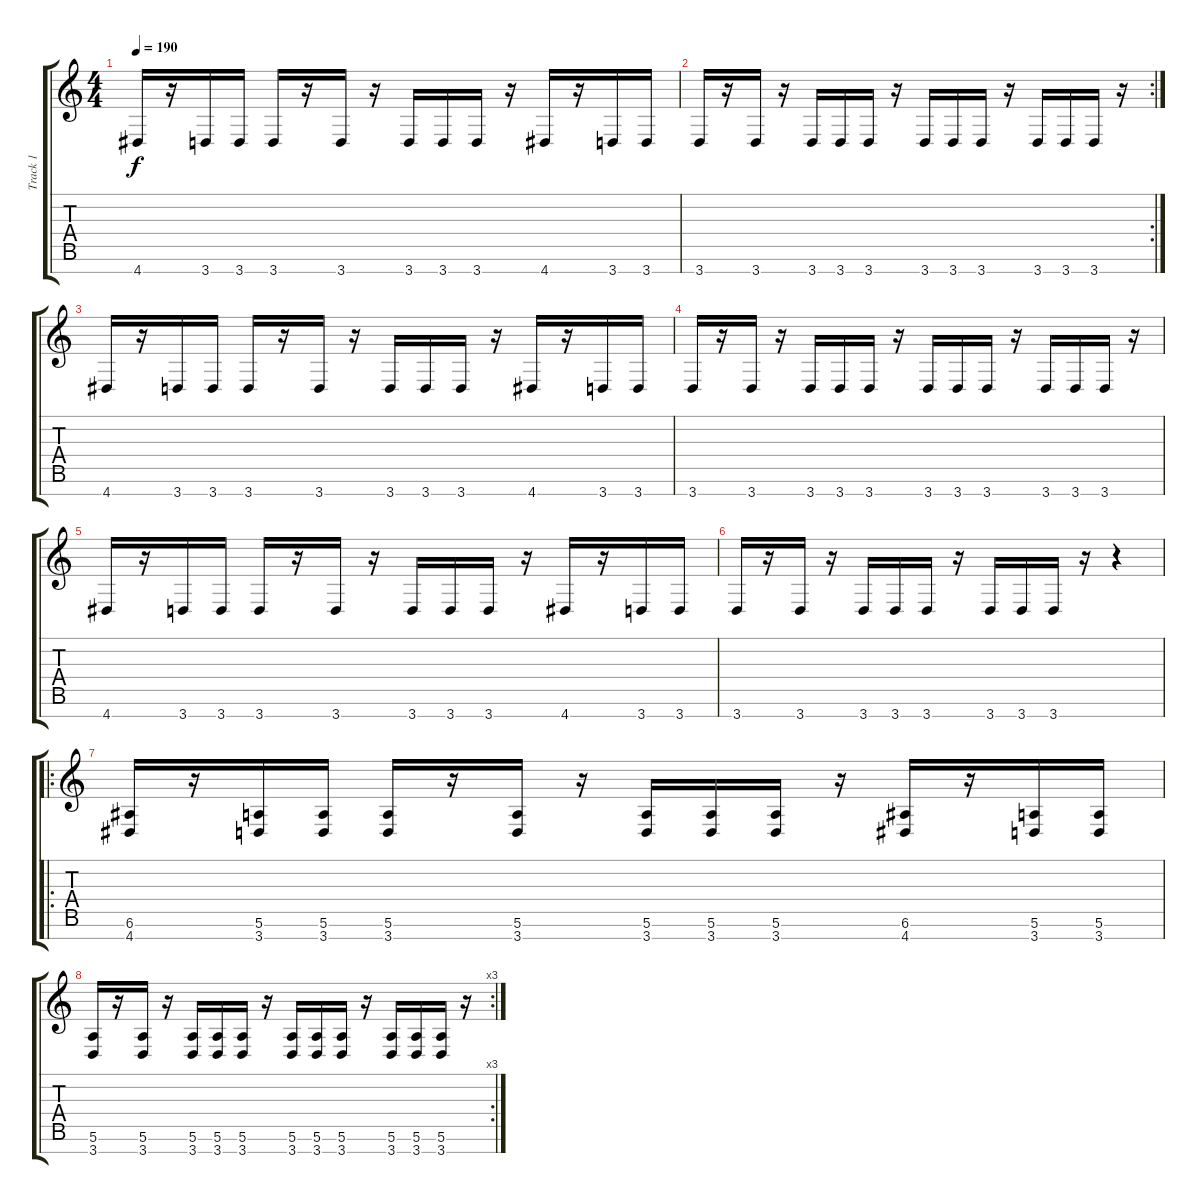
\track ("Track 1" "Track 1") {instrument distortionguitar}
\staff {score tabs}
\tuning (E4 B3 G3 D3 A2 E2 B1) {hide}
\ts (4 4)
\tempo 190
\clef g2
\ks c
4.7.16{dy f instrument distortionguitar} r.16 3.7.16 3.7.16 3.7.16 r.16 3.7.16 r.16 3.7.16 3.7.16 3.7.16 r.16 4.7.16 r.16 3.7.16 3.7.16 |
\rc 2
3.7.16 r.16 3.7.16 r.16 3.7.16 3.7.16 3.7.16 r.16 3.7.16 3.7.16 3.7.16 r.16 3.7.16 3.7.16 3.7.16 r.16 |
4.7.16 r.16 3.7.16 3.7.16 3.7.16 r.16 3.7.16 r.16 3.7.16 3.7.16 3.7.16 r.16 4.7.16 r.16 3.7.16 3.7.16 |
3.7.16 r.16 3.7.16 r.16 3.7.16 3.7.16 3.7.16 r.16 3.7.16 3.7.16 3.7.16 r.16 3.7.16 3.7.16 3.7.16 r.16 |
4.7.16 r.16 3.7.16 3.7.16 3.7.16 r.16 3.7.16 r.16 3.7.16 3.7.16 3.7.16 r.16 4.7.16 r.16 3.7.16 3.7.16 |
3.7.16 r.16 3.7.16 r.16 3.7.16 3.7.16 3.7.16 r.16 3.7.16 3.7.16 3.7.16 r.16 r.4 |
\ro
(6.6 4.7).16 r.16 (5.6 3.7).16 (5.6 3.7).16 (5.6 3.7).16 r.16 (5.6 3.7).16 r.16 (5.6 3.7).16 (5.6 3.7).16 (5.6 3.7).16 r.16 (6.6 4.7).16 r.16 (5.6 3.7).16 (5.6 3.7).16 |
\rc 3
(5.6 3.7).16 r.16 (5.6 3.7).16 r.16 (5.6 3.7).16 (5.6 3.7).16 (5.6 3.7).16 r.16 (5.6 3.7).16 (5.6 3.7).16 (5.6 3.7).16 r.16 (5.6 3.7).16 (5.6 3.7).16 (5.6 3.7).16 r.16
